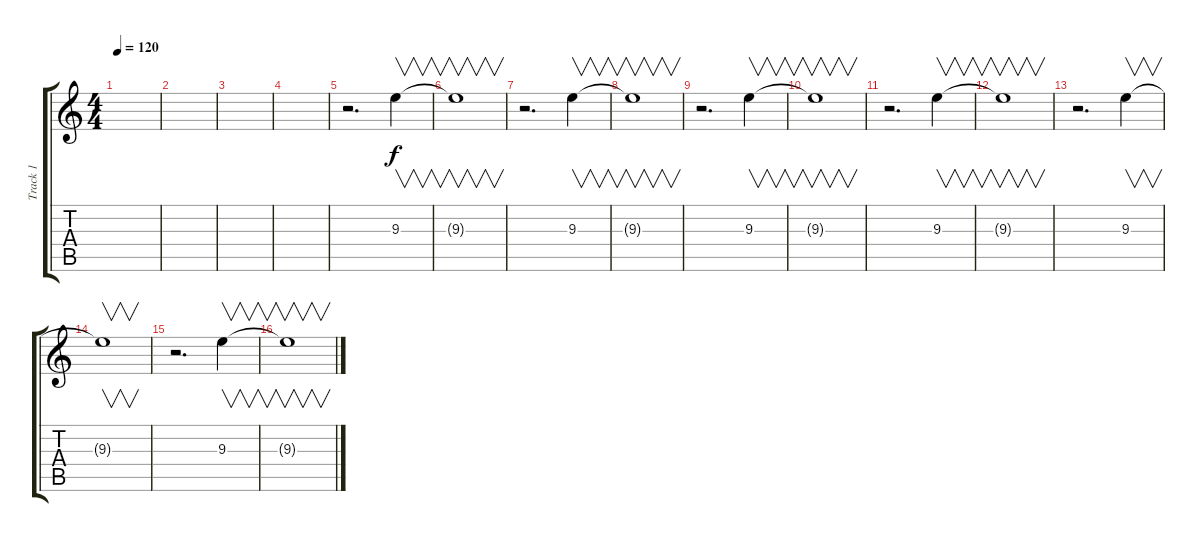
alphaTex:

\track ("Track 1" "Track 1") {instrument electricguitarclean}
\staff {score tabs}
\tuning (E4 B3 G3 D3 A2 E2) {hide}
\ts (4 4)
\tempo 120
\clef g2
\ks c
|
|
|
|
r.2{d} 9.3.4{v} |
9.3{t}.1{v} |
r.2{d} 9.3.4{v} |
9.3{t}.1{v} |
r.2{d} 9.3.4{v} |
9.3{t}.1{v} |
r.2{d} 9.3.4{v} |
9.3{t}.1{v} |
r.2{d} 9.3.4{v} |
9.3{t}.1{v} |
r.2{d} 9.3.4{v} |
9.3{t}.1{v}
